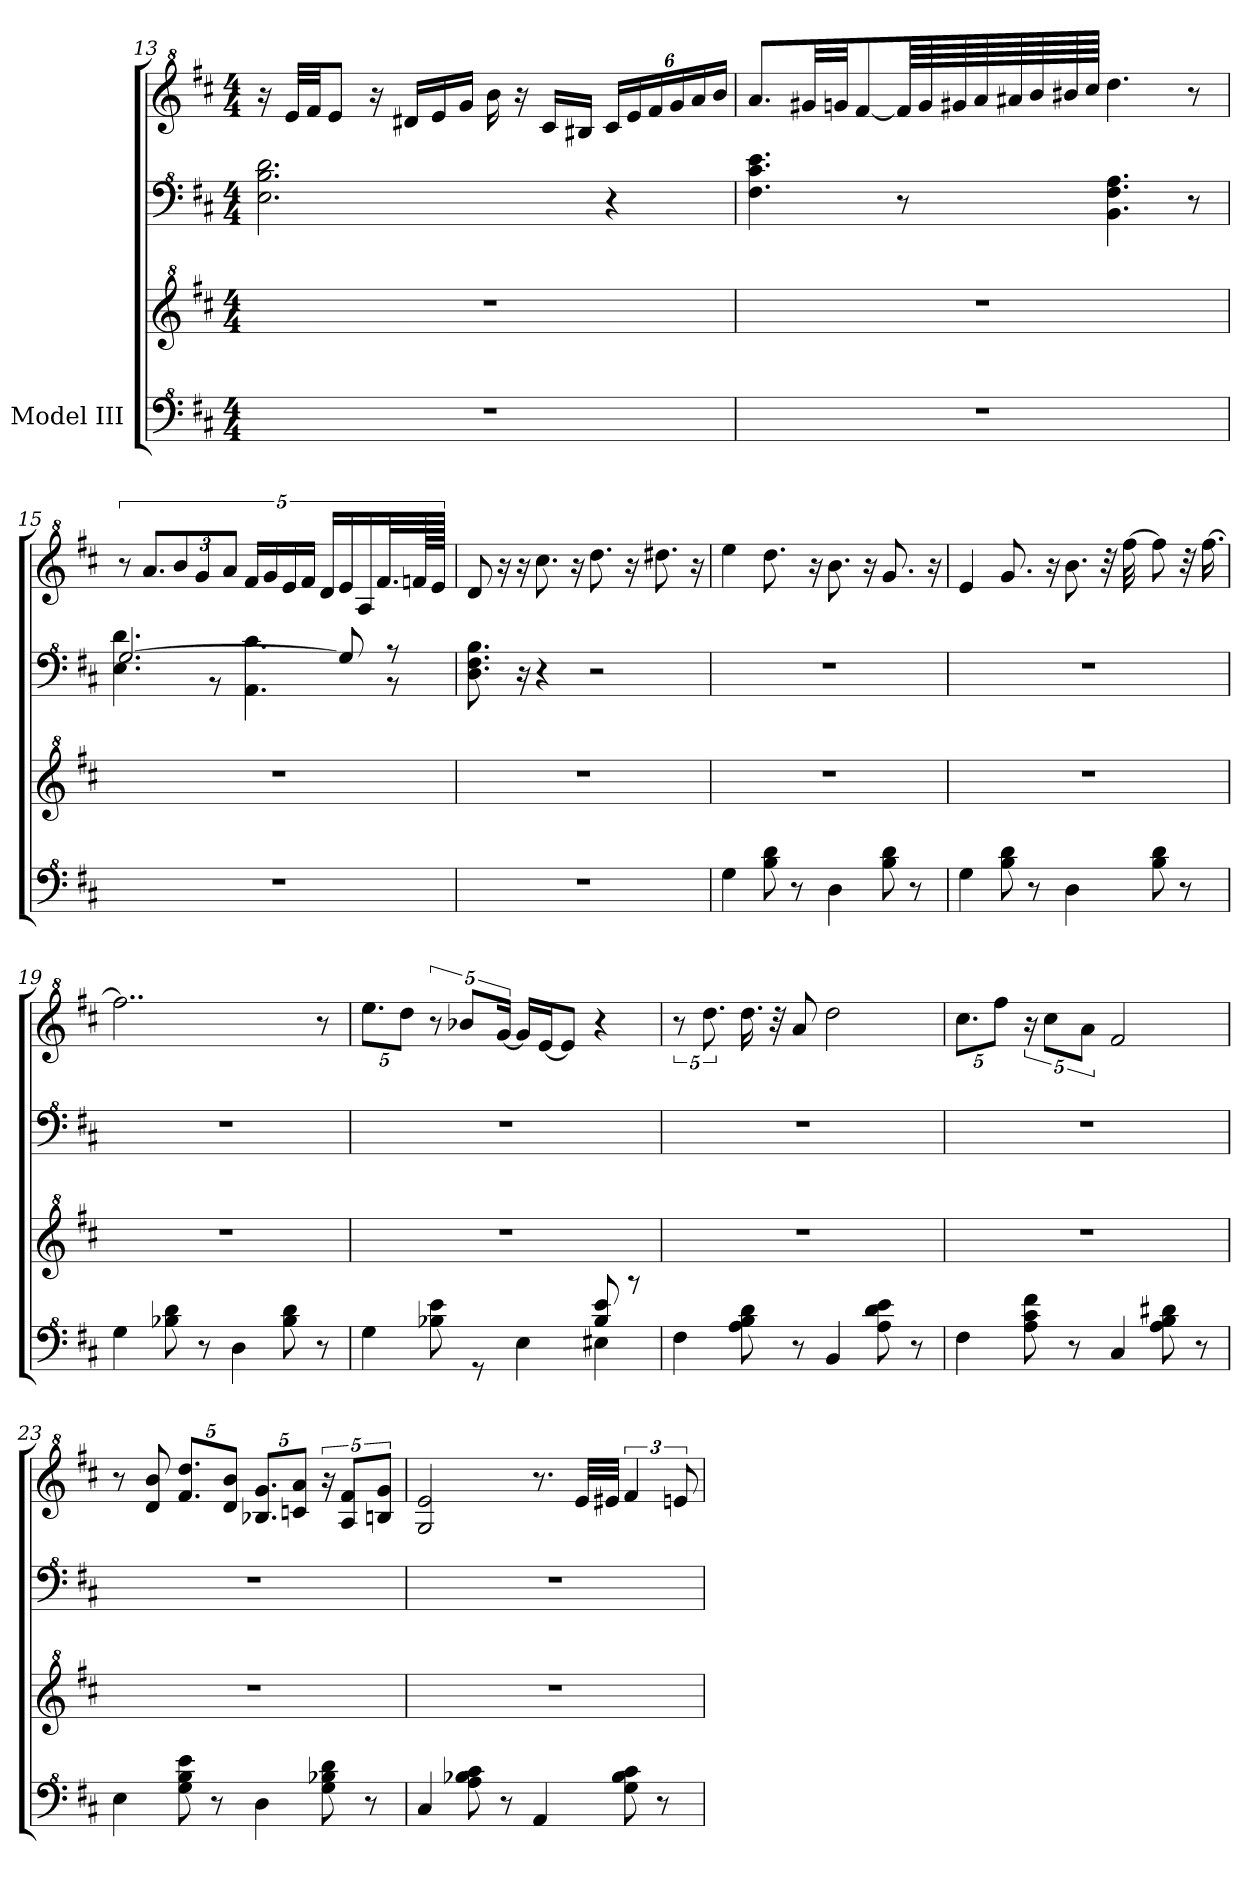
**kern	**kern	**kern	**kern
*part1	*part1	*part1	*part1
*staff4	*staff3	*staff2	*staff1
*I"Model III	*	*	*
!!LO:PB:g=z
*clefF^4	*clefG^2	*clefF^4	*clefG^2
*k[f#c#]	*k[f#c#]	*k[f#c#]	*k[f#c#]
*M4/4	*M4/4	*M4/4	*M4/4
*MM54	*MM54	*MM54	*MM54
=13	=13	=13	=13
1r	1r	2.e\ 2.b\ 2.dd\	16r
*	*	*	*MM92
.	.	.	32ee/LLL
.	.	.	32ff#/JJ
*	*	*	*MM60
.	.	.	8ee/J
.	.	.	16r
.	.	.	16dd#X/LL
*	*	*	*MM80
.	.	.	16ee/
*	*	*	*MM88
.	.	.	16gg/JJ
*	*	*	*MM72
.	.	.	16bb\
.	.	.	16r
.	.	.	16cc#/LL
*	*	*	*MM88
.	.	.	16b#X/JJ
*	*	*	*Xbrackettup
.	.	4r	24cc#/LL
.	.	.	24ee/
*	*	*	*MM92
.	.	.	24ff#/
.	.	.	24gg/
*	*	*	*MM96
.	.	.	24aa/
.	.	.	24bb/JJ
=14	=14	=14	=14
*	*	*	*MM80
1r	1r	4.f#\ 4.cc#\ 4.ee\	8.aa/L
.	.	.	32gg#X/LL
.	.	.	32ggn/JJ
*	*	*	*MM72
.	.	.	[8ff#/
.	.	8r	64ff#/LLL]
.	.	.	64gg/
*	*	*	*MM68
.	.	.	64gg#X/
*	*	*	*MM62
.	.	.	64aa/
*	*	*	*MM56
.	.	.	64aa#X/
*	*	*	*MM50
.	.	.	64bb/
*	*	*	*MM43
.	.	.	64bb#X/
*	*	*	*MM35
.	.	.	64ccc#/JJJJ
*	*	*	*MM66
.	.	4.B\ 4.f#\ 4.a\	4.ddd\
.	.	8r	8r
!!LO:LB:g=z
=15	=15	=15	=15
*	*	*^	*
*	*	*	*	*brackettup
*	*	*v	*v	*
*	*	*	*MM60
*	*	*^	*
1r	1r	[2.g/	4.e\ 4.dd\	10r
.	.	.	.	10.aa/L
*	*	*	*	*Xbrackettup
.	.	.	.	12bb/
*	*	*	*	*MM72
.	.	.	.	12gg/
.	.	.	8r	.
.	.	.	.	12aa/J
*	*	*	*	*MM54
.	.	.	4.A\ 4.cc#\	16ff#/LL
*	*	*	*	*MM72
.	.	.	.	16gg/
.	.	.	.	16ee/
*	*	*	*	*MM80
.	.	.	.	16ff#/JJ
*	*	*	*	*MM72
.	.	8g/]	.	16dd/LL
.	.	.	.	16ee/
*	*	*	*	*MM50
.	.	8r	8r	16a/
*	*	*	*	*MM16
.	.	.	.	32.ff#/L
*	*	*	*	*MM20
.	.	.	.	128ffn/LL
.	.	.	.	128ee/JJJJJ
*	*	*v	*v	*
=16	=16	=16	=16
*	*	*	*MM56
1r	1r	8.d\ 8.f#\ 8.b\	8dd/
.	.	.	16r
*	*	*	*MM30
.	.	16r	16r
*	*	*	*MM54
.	.	4r	8.ccc#\
.	.	.	16r
*	*	*	*MM57
.	.	2r	8.ddd\
.	.	.	16r
*	*	*	*MM60
.	.	.	8.ddd#X\
*	*	*	*MM30
.	.	.	16r
=17	=17	=17	=17
*	*	*	*MM100
4g\	1r	1r	4eee\
8b\ 8dd\	.	.	8.ddd\
8r	.	.	.
.	.	.	16r
4d\	.	.	8.bb\
.	.	.	16r
8b\ 8dd\	.	.	8.gg/
8r	.	.	.
.	.	.	16r
!!LO:LB:g=z
=18	=18	=18	=18
4g\	1r	1r	4ee/
8b\ 8dd\	.	.	8.gg/
8r	.	.	.
.	.	.	16r
4d\	.	.	8.bb\
.	.	.	32r
.	.	.	[32fff#\
8b\ 8dd\	.	.	8fff#\]
8r	.	.	32r
.	.	.	[16.fff#\
=19	=19	=19	=19
4g\	1r	1r	2..fff#\]
8b-X\ 8dd\	.	.	.
8r	.	.	.
4d\	.	.	.
8b-\ 8dd\	.	.	.
8r	.	.	8r
=20	=20	=20	=20
*^	*	*	*
4g\	2.ryy	1r	1r	10.eee\L
.	.	.	.	10ddd\J
*	*	*	*	*brackettup
8b-X\ 8ee\	.	.	.	10r
.	.	.	.	10bb-X/L
8rG	.	.	.	.
.	.	.	.	[20gg/Jk
4e\	.	.	.	16gg/LL]
.	.	.	.	[16ee/J
.	.	.	.	8ee/J]
4e#X\	8b-/ 8ee/	.	.	4r
.	8rbb	.	.	.
*v	*v	*	*	*
=21	=21	=21	=21
4f#\	1r	1r	10r
.	.	.	10.ddd\
8a\ 8b\ 8dd\	.	.	16.ddd\
.	.	.	32r
8r	.	.	8aa/
4B/	.	.	2ddd\
8a\ 8dd\ 8ee\	.	.	.
8r	.	.	.
!!LO:PB:g=z
=22	=22	=22	=22
*	*	*	*Xbrackettup
4f#\	1r	1r	10.ccc#\L
.	.	.	10fff#\J
*	*	*	*brackettup
8a\ 8cc#\ 8ff#\	.	.	20r
.	.	.	10ccc#\L
8r	.	.	.
.	.	.	10aa\J
4c#/	.	.	2ff#/
8a\ 8b\ 8dd#X\	.	.	.
8r	.	.	.
=23	=23	=23	=23
4e\	1r	1r	8r
.	.	.	8dd/ 8bb/
*	*	*	*Xbrackettup
8g\ 8b\ 8ee\	.	.	10.ff#/ 10.ddd/L
8r	.	.	.
.	.	.	10dd/ 10bb/J
4d\	.	.	10.b-X/ 10.gg/L
.	.	.	10ccn/ 10aa/J
*	*	*	*brackettup
8g\ 8b-X\ 8dd\	.	.	20r
.	.	.	10a/ 10ff#/L
8r	.	.	.
.	.	.	10bn/ 10gg/J
=24	=24	=24	=24
4c#/	1r	1r	2g/ 2ee/
8a\ 8b-X\ 8cc#\	.	.	.
8r	.	.	.
4A/	.	.	8.r
.	.	.	32ee/LLL
.	.	.	32ee#X/JJJ
8g\ 8b-\ 8cc#\	.	.	6ff#/
8r	.	.	.
.	.	.	12een/
=	=	=	=
*-	*-	*-	*-
